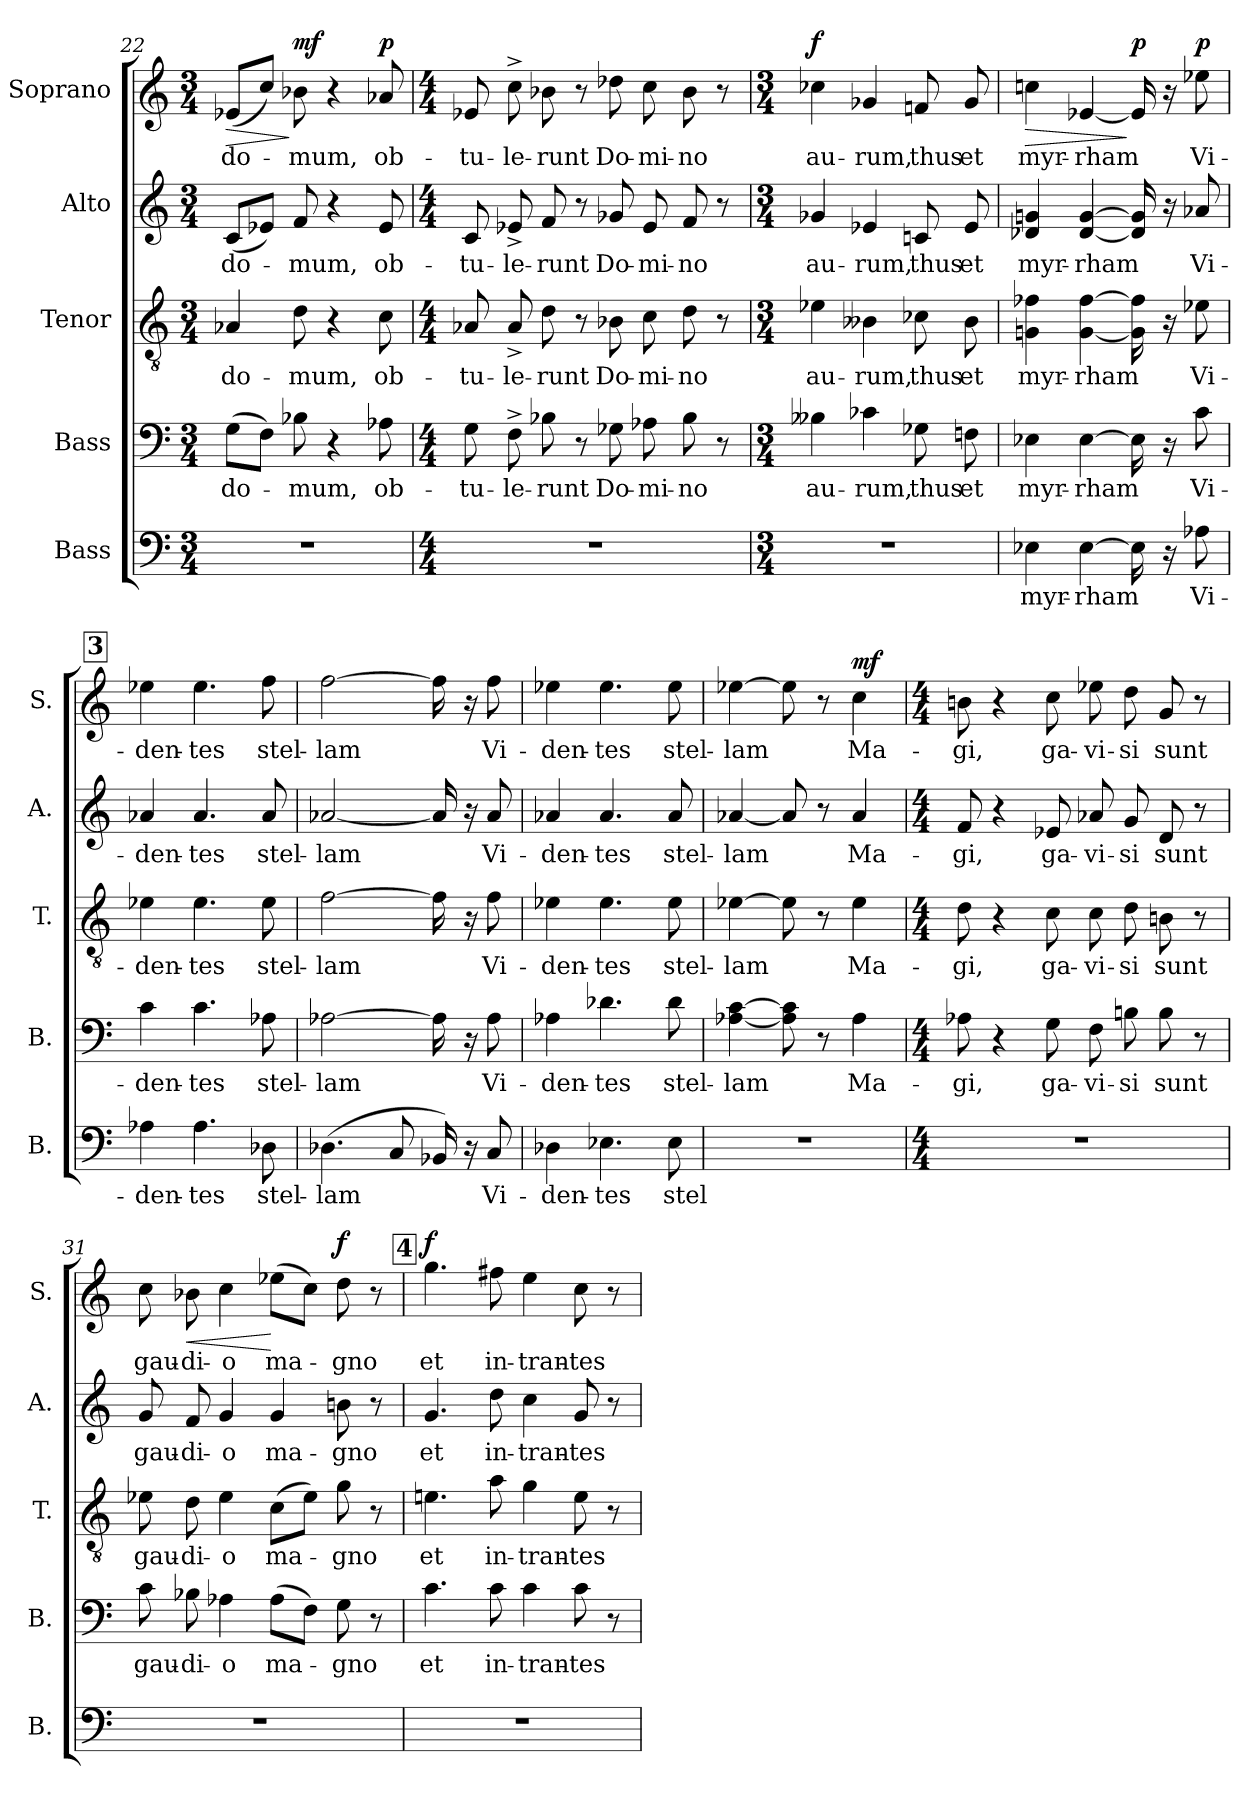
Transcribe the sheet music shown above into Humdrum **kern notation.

**kern	**text	**kern	**text	**kern	**text	**kern	**text	**kern	**text	**dynam
*part5	*part5	*part4	*part4	*part3	*part3	*part2	*part2	*part1	*part1	*part1
*staff5	*staff5	*staff4	*staff4	*staff3	*staff3	*staff2	*staff2	*staff1	*staff1	*staff1
*I"Bass	*	*I"Bass	*	*I"Tenor	*	*I"Alto	*	*I"Soprano	*	*
*I'B.	*	*I'B.	*	*I'T.	*	*I'A.	*	*I'S.	*	*
!!LO:PB:g=z
*clefF4	*	*clefF4	*	*clefGv2	*	*clefG2	*	*clefG2	*	*
*k[]	*	*k[]	*	*k[]	*	*k[]	*	*k[]	*	*
*M3/4	*	*M3/4	*	*M3/4	*	*M3/4	*	*M3/4	*	*
=22	=22	=22	=22	=22	=22	=22	=22	=22	=22	=22
!	!	!	!LO:LY:b	!	!LO:LY:b	!	!LO:LY:b	!	!LO:LY:b	!LO:HP:b
2.r	.	(>8G\L	do-	4A-X/	do-	(<8c/L	do-	(<8e-X/L	do-	>
.	.	8F\J)	.	.	.	8e-X/J)	.	8cc/J)	.	.
!	!	!	!LO:LY:b	!	!LO:LY:b	!	!LO:LY:b	!	!LO:LY:b	!LO:DY:n=1:a
.	.	8B-X\	-mum,	8d\	-mum,	8f/	-mum,	8b-X\	-mum,	] mf
.	.	4r	.	4r	.	4r	.	4r	.	.
!	!	!	!LO:LY:b	!	!LO:LY:b	!	!LO:LY:b	!	!LO:LY:b	!LO:DY:n=2:a
.	.	8A-X\	ob-	8c\	ob-	8e-/	ob-	8a-X/	ob-	p
=23	=23	=23	=23	=23	=23	=23	=23	=23	=23	=23
*M4/4	*	*M4/4	*	*M4/4	*	*M4/4	*	*M4/4	*	*
!	!	!	!LO:LY:b	!	!LO:LY:b	!	!LO:LY:b	!	!LO:LY:b	!
1r	.	8G\	-tu-	8A-X/	-tu-	8c/	-tu-	8e-X/	-tu-	.
!	!	!	!LO:LY:b	!	!LO:LY:b	!	!LO:LY:b	!	!LO:LY:b	!
.	.	8F^\	-le-	8A-^/	-le-	8e-X^/	-le-	8cc^\	-le-	.
!	!	!	!LO:LY:b	!	!LO:LY:b	!	!LO:LY:b	!	!LO:LY:b	!
.	.	8B-X\	-runt	8d\	-runt	8f/	-runt	8b-X\	-runt	.
.	.	8r	.	8r	.	8r	.	8r	.	.
!	!	!	!LO:LY:b	!	!LO:LY:b	!	!LO:LY:b	!	!LO:LY:b	!
.	.	8G-X\	Do-	8B-X\	Do-	8g-X/	Do-	8dd-X\	Do-	.
!	!	!	!LO:LY:b	!	!LO:LY:b	!	!LO:LY:b	!	!LO:LY:b	!
.	.	8A-X\	-mi-	8c\	-mi-	8e-/	-mi-	8cc\	-mi-	.
!	!	!	!LO:LY:b	!	!LO:LY:b	!	!LO:LY:b	!	!LO:LY:b	!
.	.	8B-\	-no	8d\	-no	8f/	-no	8b-\	-no	.
.	.	8r	.	8r	.	8r	.	8r	.	.
=24	=24	=24	=24	=24	=24	=24	=24	=24	=24	=24
*M3/4	*	*M3/4	*	*M3/4	*	*M3/4	*	*M3/4	*	*
!	!	!	!LO:LY:b	!	!LO:LY:b	!	!LO:LY:b	!	!LO:LY:b	!LO:DY:a
2.r	.	4B--X\	au-	4e-X\	au-	4g-X/	au-	4cc-X\	au-	f
!	!	!	!LO:LY:b	!	!LO:LY:b	!	!LO:LY:b	!	!LO:LY:b	!
.	.	4c-X\	-rum,	4B--X\	-rum,	4e-X/	-rum,	4g-X/	-rum,	.
!	!	!	!LO:LY:b	!	!LO:LY:b	!	!LO:LY:b	!	!LO:LY:b	!
.	.	8G-X\	thus	8c-X\	thus	8cni/	thus	8fn/	thus	.
!	!	!	!LO:LY:b	!	!LO:LY:b	!	!LO:LY:b	!	!LO:LY:b	!
.	.	8Fn\	et	8B--\	et	8e-/	et	8g-/	et	.
!!LO:LB:g=z
=25	=25	=25	=25	=25	=25	=25	=25	=25	=25	=25
!	!LO:LY:b	!	!LO:LY:b	!	!LO:LY:b	!	!LO:LY:b	!	!LO:LY:b	!LO:HP:b
4E-X\	myr-	4E-X\	myr-	4Gn\ 4f-X\	myr-	4d-X/ 4gn/	myr-	4ccn\	myr-	>
!	!LO:LY:b	!	!LO:LY:b	!	!LO:LY:b	!	!LO:LY:b	!	!LO:LY:b	!
[4E-\	-rham	[4E-\	-rham	[4G\ [4f-\	-rham	[4d-/ [4g/	-rham	[4e-X/	-rham	.
!	!	!	!	!	!	!	!	!	!	!LO:DY:n=1:a
16E-\]	.	16E-\]	.	16G\] 16f-\]	.	16d-/] 16g/]	.	16e-/]	.	] p
16r	.	16r	.	16r	.	16r	.	16r	.	.
!	!LO:LY:b	!	!LO:LY:b	!	!LO:LY:b	!	!LO:LY:b	!	!LO:LY:b	!LO:DY:n=2:a
8A-X\	Vi-	8c\	Vi-	8e-X\	Vi-	8a-X/	Vi-	8ee-X\	Vi-	p
!!LO:REH:place=s1:a:B:fs=14:t=3
=26	=26	=26	=26	=26	=26	=26	=26	=26	=26	=26
!	!LO:LY:b	!	!LO:LY:b	!	!LO:LY:b	!	!LO:LY:b	!	!LO:LY:b	!
4A-X\	-den-	4c\	-den-	4e-X\	-den-	4a-X/	-den-	4ee-X\	-den-	.
!	!LO:LY:b	!	!LO:LY:b	!	!LO:LY:b	!	!LO:LY:b	!	!LO:LY:b	!
4.A-\	-tes	4.c\	-tes	4.e-\	-tes	4.a-/	-tes	4.ee-\	-tes	.
!	!LO:LY:b	!	!LO:LY:b	!	!LO:LY:b	!	!LO:LY:b	!	!LO:LY:b	!
8D-X\	stel-	8A-X\	stel-	8e-\	stel-	8a-/	stel-	8ff\	stel-	.
=27	=27	=27	=27	=27	=27	=27	=27	=27	=27	=27
!	!LO:LY:b	!	!LO:LY:b	!	!LO:LY:b	!	!LO:LY:b	!	!LO:LY:b	!
(>4.D-X\	-lam	[2A-X\	-lam	[2f\	-lam	[2a-X/	-lam	[2ff\	-lam	.
8C/	.	.	.	.	.	.	.	.	.	.
16BB-X/)	.	16A-\]	.	16f\]	.	16a-/]	.	16ff\]	.	.
16r	.	16r	.	16r	.	16r	.	16r	.	.
!	!LO:LY:b	!	!LO:LY:b	!	!LO:LY:b	!	!LO:LY:b	!	!LO:LY:b	!
8C/	Vi-	8A-\	Vi-	8f\	Vi-	8a-/	Vi-	8ff\	Vi-	.
=28	=28	=28	=28	=28	=28	=28	=28	=28	=28	=28
!	!LO:LY:b	!	!LO:LY:b	!	!LO:LY:b	!	!LO:LY:b	!	!LO:LY:b	!
4D-X\	-den-	4A-X\	-den-	4e-X\	-den-	4a-X/	-den-	4ee-X\	-den-	.
!	!LO:LY:b	!	!LO:LY:b	!	!LO:LY:b	!	!LO:LY:b	!	!LO:LY:b	!
4.E-X\	-tes	4.d-X\	-tes	4.e-\	-tes	4.a-/	-tes	4.ee-\	-tes	.
!	!LO:LY:b	!	!LO:LY:b	!	!LO:LY:b	!	!LO:LY:b	!	!LO:LY:b	!
8E-\	stel	8d-\	stel-	8e-\	stel-	8a-/	stel-	8ee-\	stel-	.
!!LO:LB:g=z
=29	=29	=29	=29	=29	=29	=29	=29	=29	=29	=29
!	!	!	!LO:LY:b	!	!LO:LY:b	!	!LO:LY:b	!	!LO:LY:b	!
2.r	.	[4A-X\ [4c\	-lam	[4e-X\	-lam	[4a-X/	-lam	[4ee-X\	-lam	.
.	.	8A-\] 8c\]	.	8e-\]	.	8a-/]	.	8ee-\]	.	.
.	.	8r	.	8r	.	8r	.	8r	.	.
!	!	!	!LO:LY:b	!	!LO:LY:b	!	!LO:LY:b	!	!LO:LY:b	!LO:DY:a
.	.	4A-\	Ma-	4e-\	Ma-	4a-/	Ma-	4cc\	Ma-	mf
=30	=30	=30	=30	=30	=30	=30	=30	=30	=30	=30
*M4/4	*	*M4/4	*	*M4/4	*	*M4/4	*	*M4/4	*	*
!	!	!	!LO:LY:b	!	!LO:LY:b	!	!LO:LY:b	!	!LO:LY:b	!
1r	.	8A-X\	-gi,	8d\	-gi,	8f/	-gi,	8bn\	-gi,	.
.	.	4r	.	4r	.	4r	.	4r	.	.
!	!	!	!LO:LY:b	!	!LO:LY:b	!	!LO:LY:b	!	!LO:LY:b	!
.	.	8G\	ga-	8c\	ga-	8e-X/	ga-	8cc\	ga-	.
!	!	!	!LO:LY:b	!	!LO:LY:b	!	!LO:LY:b	!	!LO:LY:b	!
.	.	8F\	-vi-	8c\	-vi-	8a-X/	-vi-	8ee-X\	-vi-	.
!	!	!	!LO:LY:b	!	!LO:LY:b	!	!LO:LY:b	!	!LO:LY:b	!
.	.	8Bn\	-si	8d\	-si	8g/	-si	8dd\	-si	.
!	!	!	!LO:LY:b	!	!LO:LY:b	!	!LO:LY:b	!	!LO:LY:b	!
.	.	8B\	sunt	8Bn\	sunt	8d/	sunt	8g/	sunt	.
.	.	8r	.	8r	.	8r	.	8r	.	.
=31	=31	=31	=31	=31	=31	=31	=31	=31	=31	=31
!	!	!	!LO:LY:b	!	!LO:LY:b	!	!LO:LY:b	!	!LO:LY:b	!
1r	.	8c\	gau-	8e-X\	gau-	8g/	gau-	8cc\	gau-	.
!	!	!	!LO:LY:b	!	!LO:LY:b	!	!LO:LY:b	!	!LO:LY:b	!LO:HP:b
.	.	8B-X\	-di-	8d\	-di-	8f/	-di-	8b-X\	-di-	<
!	!	!	!LO:LY:b	!	!LO:LY:b	!	!LO:LY:b	!	!LO:LY:b	!
.	.	4A-X\	-o	4e-\	-o	4g/	-o	4cc\	-o	.
!	!	!	!LO:LY:b	!	!LO:LY:b	!	!LO:LY:b	!	!LO:LY:b	!
.	.	(>8A-\L	ma-	(>8c\L	ma-	4g/	ma-	(>8ee-X\L	ma-	[
.	.	8F\J)	.	8e-\J)	.	.	.	8cc\J)	.	.
!	!	!	!LO:LY:b	!	!LO:LY:b	!	!LO:LY:b	!	!LO:LY:b	!LO:DY:a
.	.	8G\	-gno	8g\	-gno	8bn\	-gno	8dd\	-gno	f
.	.	8r	.	8r	.	8r	.	8r	.	.
!!LO:PB:g=z
!!LO:REH:place=s1:a:B:fs=14:t=4
=32	=32	=32	=32	=32	=32	=32	=32	=32	=32	=32
!	!	!	!LO:LY:b	!	!LO:LY:b	!	!LO:LY:b	!	!LO:LY:b	!LO:DY:a
1r	.	4.c\	et	4.en\	et	4.g/	et	4.gg\	et	f
!	!	!	!LO:LY:b	!	!LO:LY:b	!	!LO:LY:b	!	!LO:LY:b	!
.	.	8c\	in-	8a\	in-	8dd\	in-	8ff#X\	in-	.
!	!	!	!LO:LY:b	!	!LO:LY:b	!	!LO:LY:b	!	!LO:LY:b	!
.	.	4c\	-tran-	4g\	-tran-	4cc\	-tran-	4ee\	-tran-	.
!	!	!	!LO:LY:b	!	!LO:LY:b	!	!LO:LY:b	!	!LO:LY:b	!
.	.	8c\	-tes	8e\	-tes	8g/	-tes	8cc\	-tes	.
.	.	8r	.	8r	.	8r	.	8r	.	.
=	=	=	=	=	=	=	=	=	=	=
*-	*-	*-	*-	*-	*-	*-	*-	*-	*-	*-
